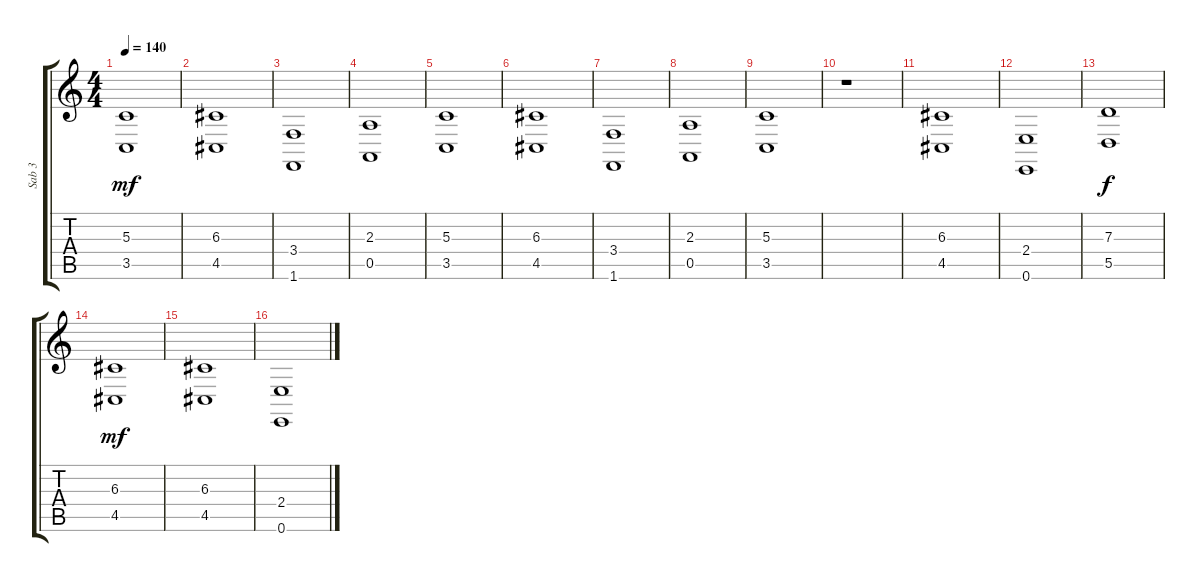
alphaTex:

\track ("Sab 3" "Sab 3") {instrument stringensemble2}
\staff {score tabs}
\tuning (E4 B3 G3 D3 A2 E2) {hide}
\ts (4 4)
\tempo 140
\clef g2
\ks c
(5.3 3.5).1{dy mf} |
(6.3 4.5).1 |
(3.4 1.6).1 |
(2.3 0.5).1 |
(5.3 3.5).1 |
(6.3 4.5).1 |
(3.4 1.6).1 |
(2.3 0.5).1 |
(5.3 3.5).1 |
r.1 |
(6.3 4.5).1 |
(2.4 0.6).1 |
(7.3 5.5).1{dy f} |
(6.3 4.5).1{dy mf} |
(6.3 4.5).1 |
(2.4 0.6).1
